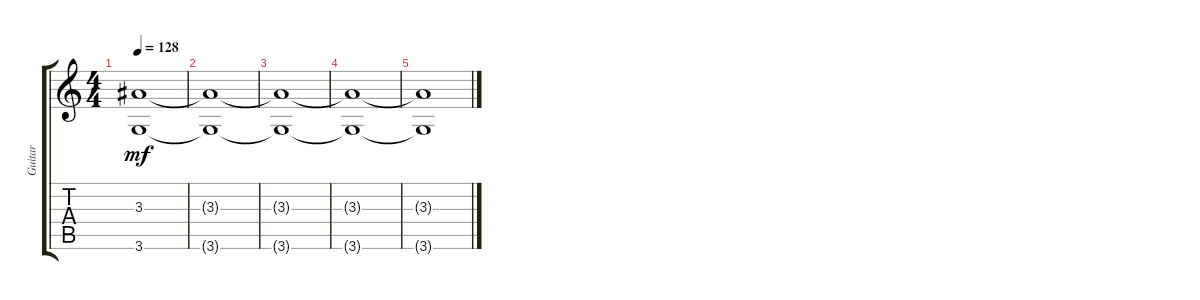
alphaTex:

\track ("Guitar" "Guitar") {instrument electricguitarclean}
\staff {score tabs}
\tuning (E4 B3 G3 D3 A2 E2) {hide}
\ts (4 4)
\tempo 128
\clef g2
\ks c
(3.3{t} 3.6{t}).1{dy mf} |
(3.3{t} 3.6{t}).1 |
(3.3{t} 3.6{t}).1 |
(3.3{t} 3.6{t}).1 |
(3.3{t} 3.6{t}).1
